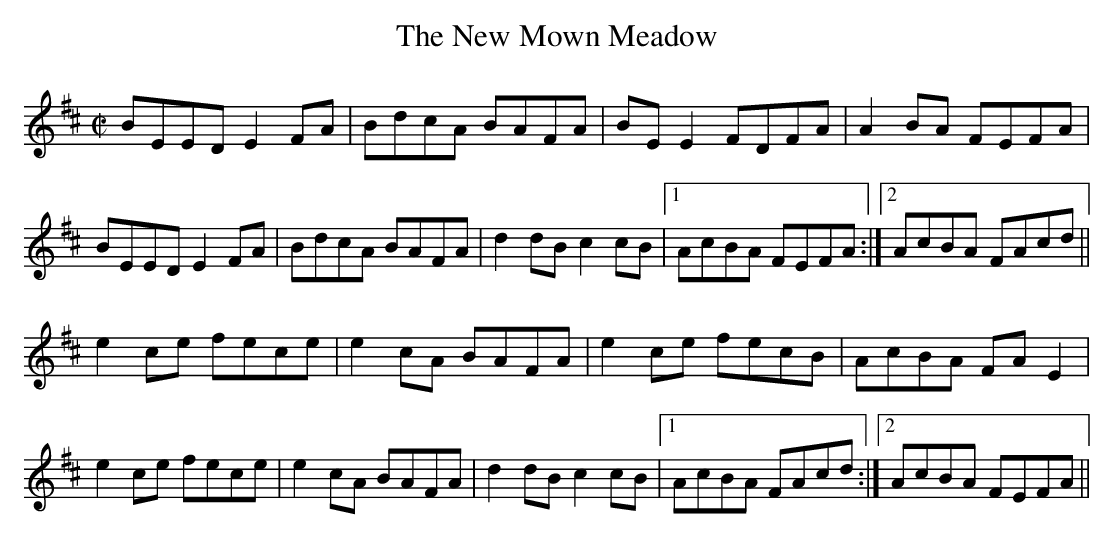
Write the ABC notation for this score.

X:1
T:New Mown Meadow, The
M:C|
K:Edor
BEED E2FA|BdcA BAFA|BEE2 FDFA|A2BA FEFA|
BEED E2FA|BdcA BAFA|d2dB c2cB|1 AcBA FEFA:|2 AcBA FAcd||
e2ce fece|e2cA BAFA|e2ce fecB|AcBA FAE2|
e2ce fece|e2cA BAFA|d2dB c2cB|1 AcBA FAcd:|2 AcBA FEFA||
